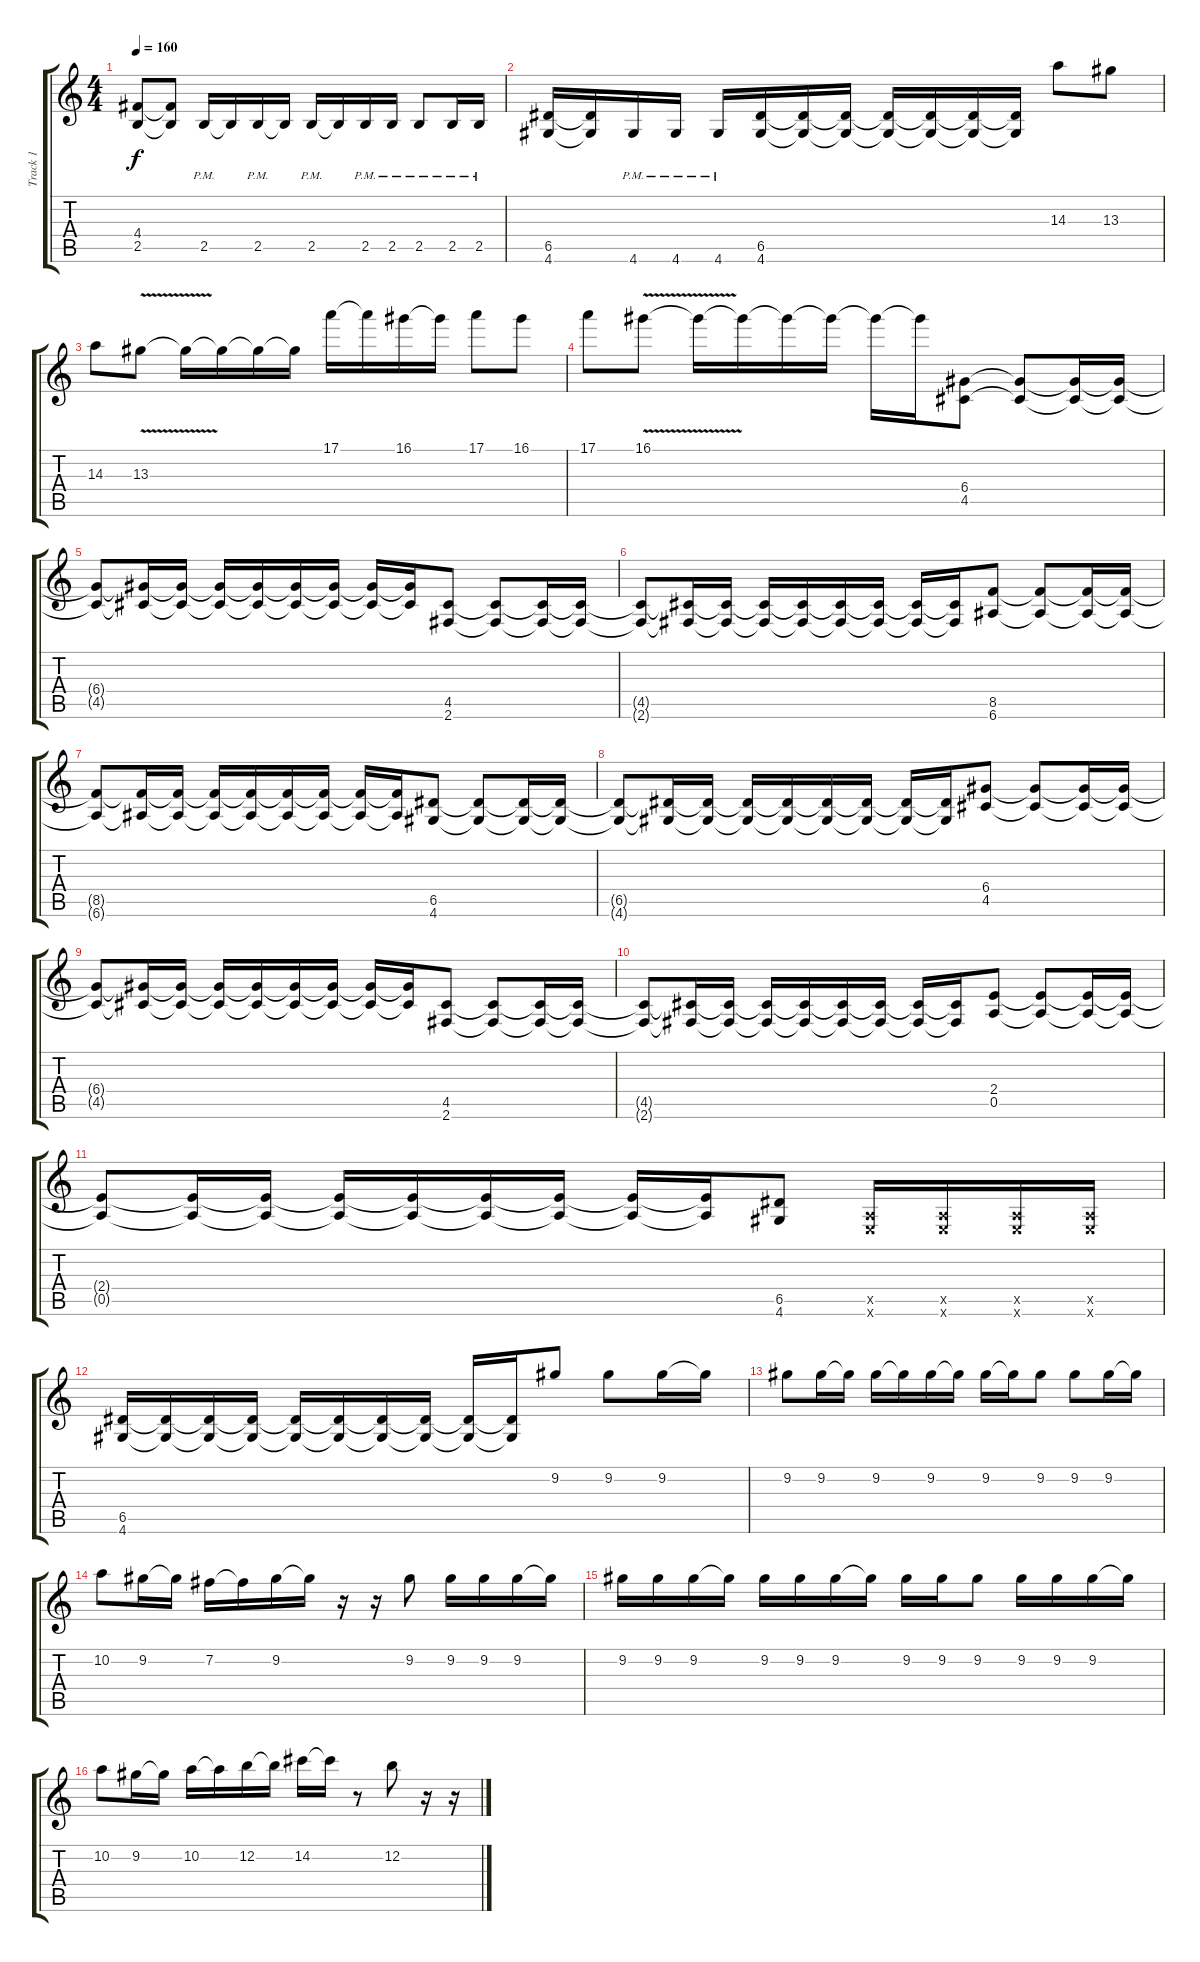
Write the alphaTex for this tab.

\track ("Track 1" "Track 1") {instrument distortionguitar}
\staff {score tabs}
\tuning (E4 B3 G3 D3 A2 E2) {hide}
\ts (4 4)
\tempo 160
\clef g2
\ks c
(4.4 2.5).8{dy f} (4.4{t} 2.5{t}).8 2.5{pm}.16 2.5{t}.16 2.5{pm}.16 2.5{t}.16 2.5{pm}.16 2.5{t}.16 2.5{pm}.16 2.5{pm}.16 2.5{pm}.8 2.5{pm}.16 2.5{pm}.16 |
(6.5 4.6).16 (6.5{t} 4.6{t}).16 4.6{pm}.16 4.6{pm}.16 4.6{pm}.16 (6.5 4.6).16 (6.5{t} 4.6{t}).16 (6.5{t} 4.6{t}).16 (6.5{t} 4.6{t}).16 (6.5{t} 4.6{t}).16 (6.5{t} 4.6{t}).16 (6.5{t} 4.6{t}).16 14.3.8 13.3.8 |
14.3.8 13.3{v}.8 13.3{t}.16 13.3{t}.16 13.3{t}.16 13.3{t}.16 17.1.16 17.1{t}.16 16.1.16 16.1{t}.16 17.1.8 16.1.8 |
17.1.8 16.1{v}.8 16.1{t}.16 16.1{t}.16 16.1{t}.16 16.1{t}.16 16.1{t}.16 16.1{t}.16 (6.4 4.5).8 (6.4{t} 4.5{t}).8 (6.4{t} 4.5{t}).16 (6.4{t} 4.5{t}).16 |
(6.4{t} 4.5{t}).8 (6.4{t} 4.5{t}).16 (6.4{t} 4.5{t}).16 (6.4{t} 4.5{t}).16 (6.4{t} 4.5{t}).16 (6.4{t} 4.5{t}).16 (6.4{t} 4.5{t}).16 (6.4{t} 4.5{t}).16 (6.4{t} 4.5{t}).16 (4.5 2.6).8 (4.5{t} 2.6{t}).8 (4.5{t} 2.6{t}).16 (4.5{t} 2.6{t}).16 |
(4.5{t} 2.6{t}).8 (4.5{t} 2.6{t}).16 (4.5{t} 2.6{t}).16 (4.5{t} 2.6{t}).16 (4.5{t} 2.6{t}).16 (4.5{t} 2.6{t}).16 (4.5{t} 2.6{t}).16 (4.5{t} 2.6{t}).16 (4.5{t} 2.6{t}).16 (8.5 6.6).8 (8.5{t} 6.6{t}).8 (8.5{t} 6.6{t}).16 (8.5{t} 6.6{t}).16 |
(8.5{t} 6.6{t}).8 (8.5{t} 6.6{t}).16 (8.5{t} 6.6{t}).16 (8.5{t} 6.6{t}).16 (8.5{t} 6.6{t}).16 (8.5{t} 6.6{t}).16 (8.5{t} 6.6{t}).16 (8.5{t} 6.6{t}).16 (8.5{t} 6.6{t}).16 (6.5 4.6).8 (6.5{t} 4.6{t}).8 (6.5{t} 4.6{t}).16 (6.5{t} 4.6{t}).16 |
(6.5{t} 4.6{t}).8 (6.5{t} 4.6{t}).16 (6.5{t} 4.6{t}).16 (6.5{t} 4.6{t}).16 (6.5{t} 4.6{t}).16 (6.5{t} 4.6{t}).16 (6.5{t} 4.6{t}).16 (6.5{t} 4.6{t}).16 (6.5{t} 4.6{t}).16 (6.4 4.5).8 (6.4{t} 4.5{t}).8 (6.4{t} 4.5{t}).16 (6.4{t} 4.5{t}).16 |
(6.4{t} 4.5{t}).8 (6.4{t} 4.5{t}).16 (6.4{t} 4.5{t}).16 (6.4{t} 4.5{t}).16 (6.4{t} 4.5{t}).16 (6.4{t} 4.5{t}).16 (6.4{t} 4.5{t}).16 (6.4{t} 4.5{t}).16 (6.4{t} 4.5{t}).16 (4.5 2.6).8 (4.5{t} 2.6{t}).8 (4.5{t} 2.6{t}).16 (4.5{t} 2.6{t}).16 |
(4.5{t} 2.6{t}).8 (4.5{t} 2.6{t}).16 (4.5{t} 2.6{t}).16 (4.5{t} 2.6{t}).16 (4.5{t} 2.6{t}).16 (4.5{t} 2.6{t}).16 (4.5{t} 2.6{t}).16 (4.5{t} 2.6{t}).16 (4.5{t} 2.6{t}).16 (2.4 0.5).8 (2.4{t} 0.5{t}).8 (2.4{t} 0.5{t}).16 (2.4{t} 0.5{t}).16 |
(2.4{t} 0.5{t}).8 (2.4{t} 0.5{t}).16 (2.4{t} 0.5{t}).16 (2.4{t} 0.5{t}).16 (2.4{t} 0.5{t}).16 (2.4{t} 0.5{t}).16 (2.4{t} 0.5{t}).16 (2.4{t} 0.5{t}).16 (2.4{t} 0.5{t}).16 (6.5 4.6).8 (0.5{x} 0.6{x}).16 (0.5{x} 0.6{x}).16 (0.5{x} 0.6{x}).16 (0.5{x} 0.6{x}).16 |
(6.5 4.6).16 (6.5{t} 4.6{t}).16 (6.5{t} 4.6{t}).16 (6.5{t} 4.6{t}).16 (6.5{t} 4.6{t}).16 (6.5{t} 4.6{t}).16 (6.5{t} 4.6{t}).16 (6.5{t} 4.6{t}).16 (6.5{t} 4.6{t}).16 (6.5{t} 4.6{t}).16 9.2.8 9.2.8 9.2.16 9.2{t}.16 |
9.2.8 9.2.16 9.2{t}.16 9.2.16 9.2{t}.16 9.2.16 9.2{t}.16 9.2.16 9.2{t}.16 9.2.8 9.2.8 9.2.16 9.2{t}.16 |
10.2.8 9.2.16 9.2{t}.16 7.2.16 7.2{t}.16 9.2.16 9.2{t}.16 r.16 r.16 9.2.8 9.2.16 9.2.16 9.2.16 9.2{t}.16 |
9.2.16 9.2.16 9.2.16 9.2{t}.16 9.2.16 9.2.16 9.2.16 9.2{t}.16 9.2.16 9.2.16 9.2.8 9.2.16 9.2.16 9.2.16 9.2{t}.16 |
10.2.8 9.2.16 9.2{t}.16 10.2.16 10.2{t}.16 12.2.16 12.2{t}.16 14.2.16 14.2{t}.16 r.8 12.2.8 r.16 r.16
